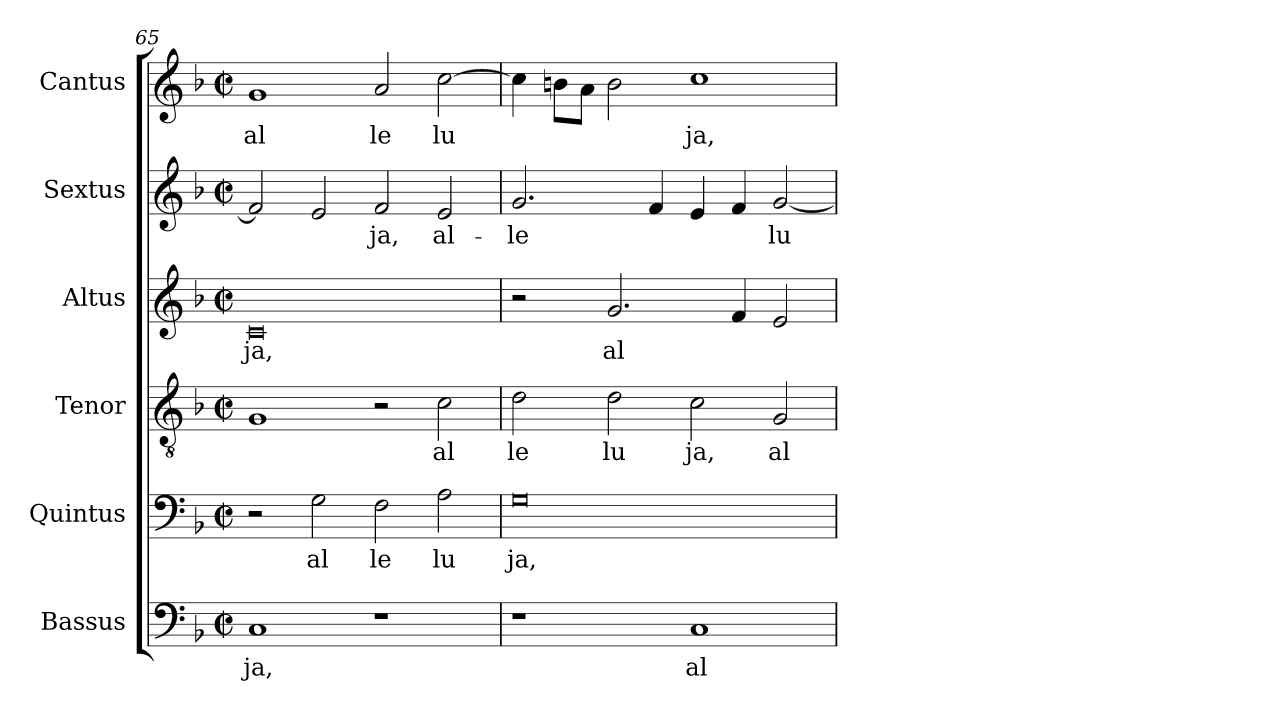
**kern	**text	**kern	**text	**kern	**text	**kern	**text	**kern	**text	**kern	**text
*part6	*part6	*part5	*part5	*part4	*part4	*part3	*part3	*part2	*part2	*part1	*part1
*staff6	*staff6	*staff5	*staff5	*staff4	*staff4	*staff3	*staff3	*staff2	*staff2	*staff1	*staff1
*I"Bassus	*	*I"Quintus	*	*I"Tenor	*	*I"Altus	*	*I"Sextus	*	*I"Cantus	*
*clefF4	*	*clefF4	*	*clefGv2	*	*clefG2	*	*clefG2	*	*clefG2	*
*k[b-]	*	*k[b-]	*	*k[b-]	*	*k[b-]	*	*k[b-]	*	*k[b-]	*
*F:	*	*F:	*	*F:	*	*F:	*	*F:	*	*F:	*
*M2/2	*	*M2/2	*	*M2/2	*	*M2/2	*	*M2/2	*	*M2/2	*
*met(c|)	*	*met(c|)	*	*met(c|)	*	*met(c|)	*	*met(c|)	*	*met(c|)	*
=65	=65	=65	=65	=65	=65	=65	=65	=65	=65	=65	=65
!	!LO:LY:b	!	!	!	!LO:LY:b	!	!LO:LY:b:cj	!	!LO:LY:b	!	!LO:LY:b
1C	ja,	2r	.	1G	.	0c	ja,	2f/]	--	1g	al
!	!	!	!LO:LY:b:cj	!	!	!	!	!	!LO:LY:b	!	!
.	.	2G\	al	.	.	.	.	2e/	--	.	.
!	!	!	!LO:LY:b:cj	!	!	!	!	!	!LO:LY:b	!	!LO:LY:b
1r	.	2F\	le	2r	.	.	.	2f/	-ja,	2a/	le
!	!	!	!LO:LY:b:cj	!	!LO:LY:b	!	!	!	!LO:LY:b	!	!LO:LY:b
.	.	2A\	lu	2c\	al	.	.	2e/	al-	[>2cc\	lu
=66	=66	=66	=66	=66	=66	=66	=66	=66	=66	=66	=66
!	!	!	!LO:LY:b:cj	!	!LO:LY:b	!	!	!	!LO:LY:b	!	!LO:LY:b
1r	.	0G	ja,	2d\	le	2r	.	2.g/	-le-	4cc\]	.
!	!	!	!	!	!	!	!	!	!	!	!LO:LY:b
.	.	.	.	.	.	.	.	.	.	8b\L	.
!	!	!	!	!	!	!	!	!	!	!	!LO:LY:b
.	.	.	.	.	.	.	.	.	.	8a\J	.
!	!	!	!	!	!LO:LY:b	!	!LO:LY:b:cj	!	!	!	!LO:LY:b
.	.	.	.	2d\	lu	2.g/	al	.	.	2b\	.
!	!	!	!	!	!	!	!	!	!LO:LY:b	!	!
.	.	.	.	.	.	.	.	4f/	--	.	.
!	!LO:LY:b	!	!	!	!LO:LY:b	!	!	!	!LO:LY:b	!	!LO:LY:b
1C	al	.	.	2c\	ja,	.	.	4e/	--	1cc	ja,
!	!	!	!	!	!	!	!LO:LY:b:cj	!	!LO:LY:b	!	!
.	.	.	.	.	.	4f/	.	4f/	--	.	.
!	!	!	!	!	!LO:LY:b	!	!LO:LY:b:cj	!	!LO:LY:b	!	!
.	.	.	.	2G/	al	2e/	.	[<2g/	-lu-	.	.
=	=	=	=	=	=	=	=	=	=	=	=
*-	*-	*-	*-	*-	*-	*-	*-	*-	*-	*-	*-
